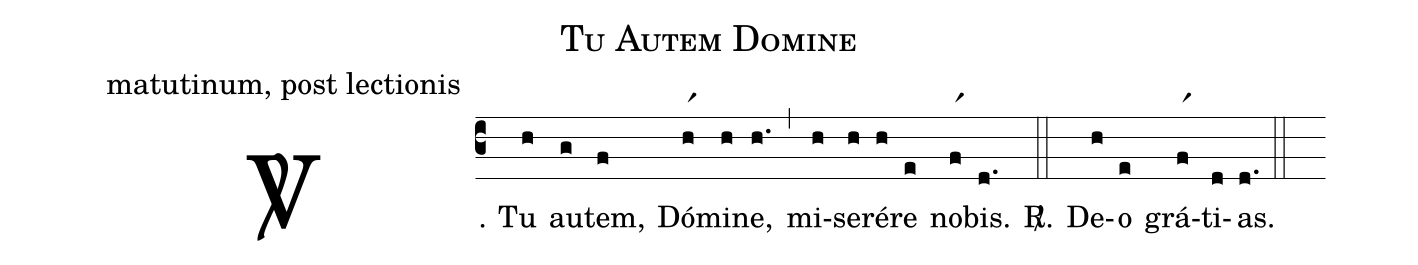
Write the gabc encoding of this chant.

name: Tu Autem Domine;
office-part: matutinum, post lectionis;
%%
(c3)
<sp>V/</sp>. Tu(h) au(g)tem,(f) Dó(hr1)mi(h)ne,(h.) (,)
mi(h)se(h)ré(h)re(e) no(fr1)bis.(d.) <sp>R/</sp>.(::)
De(h)o(e) grá(fr1)ti(d)as.(d.) (::)
